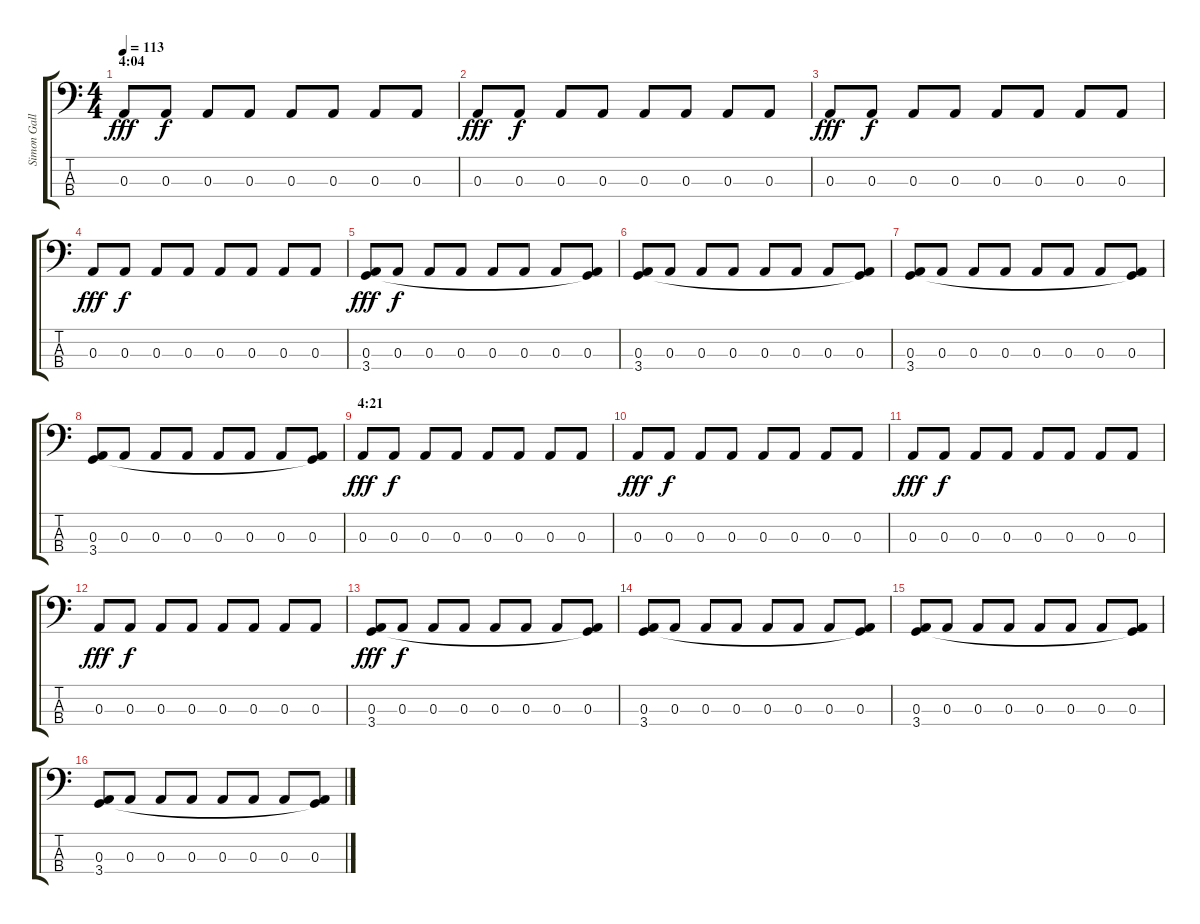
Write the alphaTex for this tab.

\track ("Simon Gallup (bass)" "Simon Gall") {instrument electricbasspick}
\staff {score tabs}
\tuning (G2 D2 A1 E1) {hide}
\ts (4 4)
\section ("" "4:04")
\tempo 113
\clef f4
\ks c
0.3.8{dy fff} 0.3.8{dy f} 0.3.8 0.3.8 0.3.8 0.3.8 0.3.8 0.3.8 |
0.3.8{dy fff} 0.3.8{dy f} 0.3.8 0.3.8 0.3.8 0.3.8 0.3.8 0.3.8 |
0.3.8{dy fff} 0.3.8{dy f} 0.3.8 0.3.8 0.3.8 0.3.8 0.3.8 0.3.8 |
0.3.8{dy fff} 0.3.8{dy f} 0.3.8 0.3.8 0.3.8 0.3.8 0.3.8 0.3.8 |
(0.3 3.4).8{dy fff} 0.3.8{dy f} 0.3.8 0.3.8 0.3.8 0.3.8 0.3.8 (0.3 3.4{t}).8 |
(0.3 3.4).8 0.3.8 0.3.8 0.3.8 0.3.8 0.3.8 0.3.8 (0.3 3.4{t}).8 |
(0.3 3.4).8 0.3.8 0.3.8 0.3.8 0.3.8 0.3.8 0.3.8 (0.3 3.4{t}).8 |
(0.3 3.4).8 0.3.8 0.3.8 0.3.8 0.3.8 0.3.8 0.3.8 (0.3 3.4{t}).8 |
\section ("" "4:21")
0.3.8{dy fff} 0.3.8{dy f} 0.3.8 0.3.8 0.3.8 0.3.8 0.3.8 0.3.8 |
0.3.8{dy fff} 0.3.8{dy f} 0.3.8 0.3.8 0.3.8 0.3.8 0.3.8 0.3.8 |
0.3.8{dy fff} 0.3.8{dy f} 0.3.8 0.3.8 0.3.8 0.3.8 0.3.8 0.3.8 |
0.3.8{dy fff} 0.3.8{dy f} 0.3.8 0.3.8 0.3.8 0.3.8 0.3.8 0.3.8 |
(0.3 3.4).8{dy fff} 0.3.8{dy f} 0.3.8 0.3.8 0.3.8 0.3.8 0.3.8 (0.3 3.4{t}).8 |
(0.3 3.4).8 0.3.8 0.3.8 0.3.8 0.3.8 0.3.8 0.3.8 (0.3 3.4{t}).8 |
(0.3 3.4).8 0.3.8 0.3.8 0.3.8 0.3.8 0.3.8 0.3.8 (0.3 3.4{t}).8 |
(0.3 3.4).8 0.3.8 0.3.8 0.3.8 0.3.8 0.3.8 0.3.8 (0.3 3.4{t}).8
